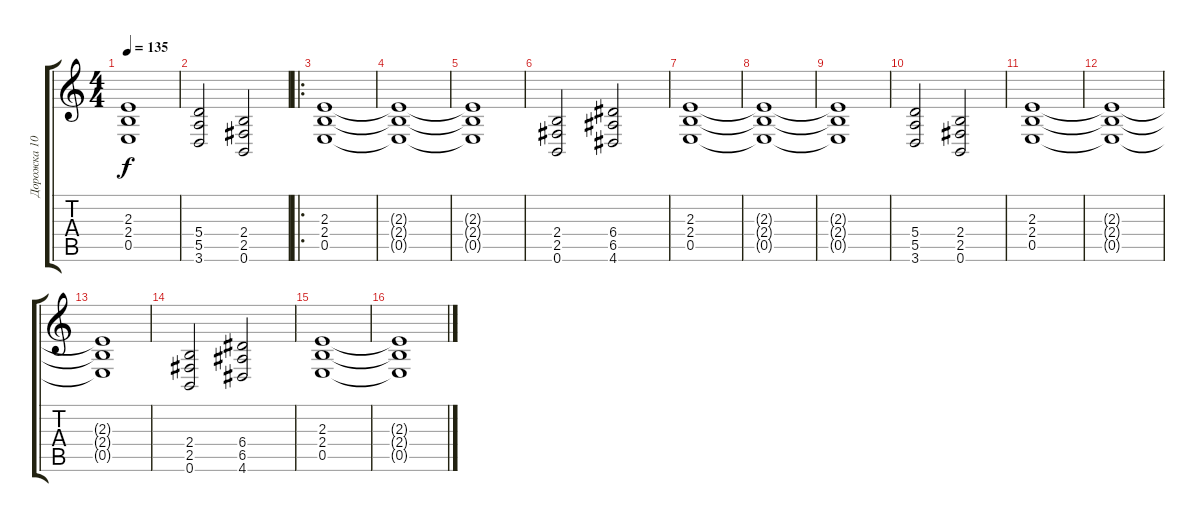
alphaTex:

\track ("Дорожка 10" "Дорожка 10") {instrument overdrivenguitar}
\staff {score tabs}
\tuning (B3 Gb3 D3 A2 E2 B1) {hide}
\ts (4 4)
\tempo 135
\clef g2
\ks c
(2.3{t} 2.4{t} 0.5{t}).1{dy f} |
(5.4 5.5 3.6).2 (2.4 2.5 0.6).2 |
\ro
(2.3 2.4 0.5).1 |
(2.3{t} 2.4{t} 0.5{t}).1 |
(2.3{t} 2.4{t} 0.5{t}).1 |
(2.4 2.5 0.6).2 (6.4 6.5 4.6).2 |
(2.3 2.4 0.5).1 |
(2.3{t} 2.4{t} 0.5{t}).1 |
(2.3{t} 2.4{t} 0.5{t}).1 |
(5.4 5.5 3.6).2 (2.4 2.5 0.6).2 |
(2.3 2.4 0.5).1 |
(2.3{t} 2.4{t} 0.5{t}).1 |
(2.3{t} 2.4{t} 0.5{t}).1 |
(2.4 2.5 0.6).2 (6.4 6.5 4.6).2 |
(2.3 2.4 0.5).1 |
(2.3{t} 2.4{t} 0.5{t}).1
